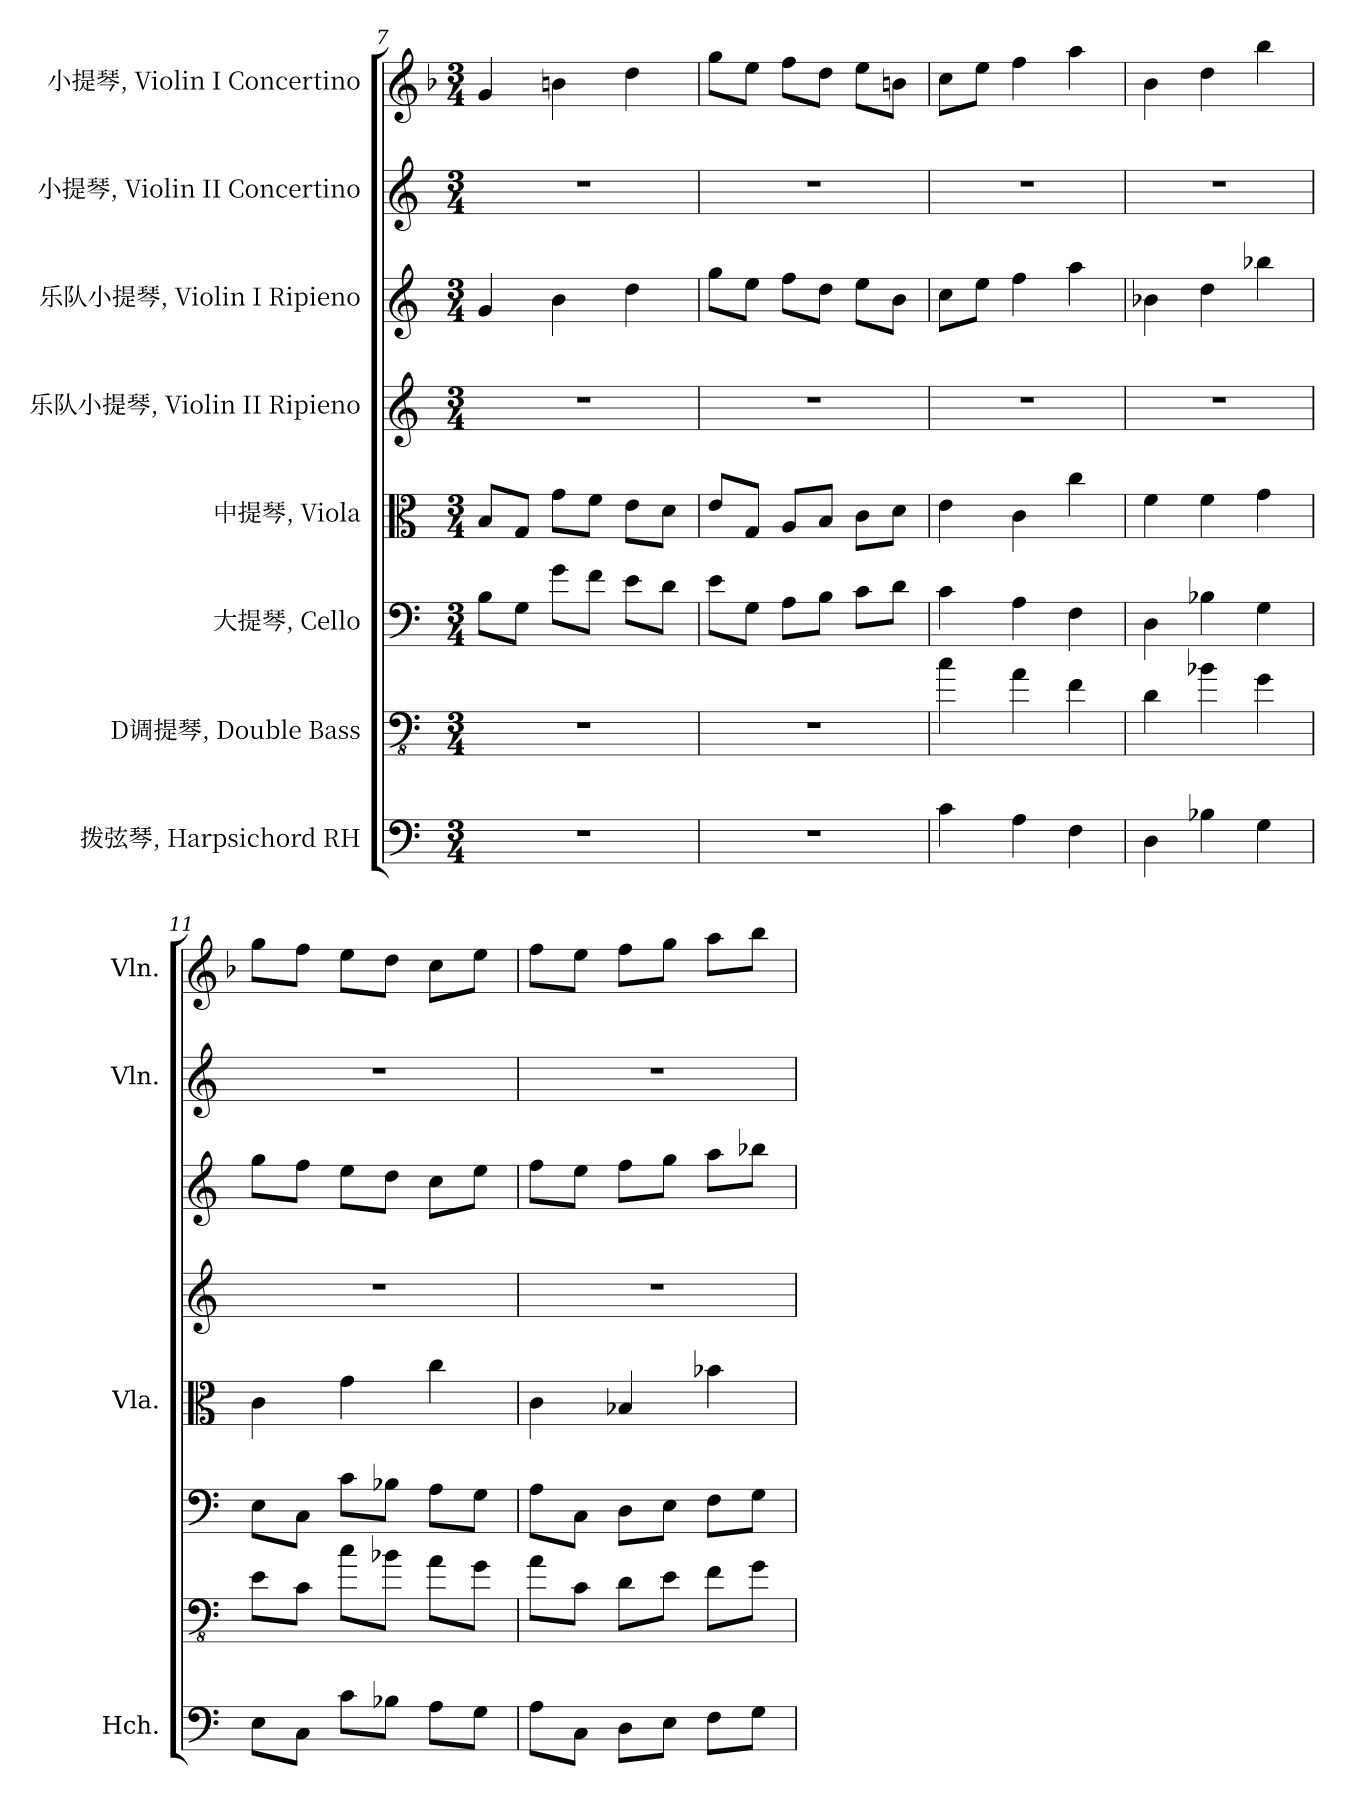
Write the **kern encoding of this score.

**kern	**kern	**kern	**kern	**kern	**kern	**kern	**kern
*part8	*part7	*part6	*part5	*part4	*part3	*part2	*part1
*staff8	*staff7	*staff6	*staff5	*staff4	*staff3	*staff2	*staff1
*I"拨弦琴, Harpsichord RH	*I"D调提琴, Double Bass	*I"大提琴, Cello	*I"中提琴, Viola	*I"乐队小提琴, Violin II Ripieno	*I"乐队小提琴, Violin I Ripieno	*I"小提琴, Violin II Concertino	*I"小提琴, Violin I Concertino
*I'Hch.	*	*	*I'Vla.	*	*	*I'Vln.	*I'Vln.
*clefF4	*clefFv4	*clefF4	*clefC3	*clefG2	*clefG2	*clefG2	*clefG2
*	*ITrd7c12	*	*	*	*	*	*
*k[]	*k[]	*k[]	*k[]	*k[]	*k[]	*k[]	*k[b-]
*M3/4	*M3/4	*M3/4	*M3/4	*M3/4	*M3/4	*M3/4	*M3/4
=7	=7	=7	=7	=7	=7	=7	=7
2.r	2.r	8B\L	8B/L	2.r	4g/	2.r	4g/
.	.	8G\J	8G/J	.	.	.	.
.	.	8g\L	8g\L	.	4b\	.	4bn\
.	.	8f\J	8f\J	.	.	.	.
.	.	8e\L	8e\L	.	4dd\	.	4dd\
.	.	8d\J	8d\J	.	.	.	.
=8	=8	=8	=8	=8	=8	=8	=8
2.r	2.r	8e\L	8e/L	2.r	8gg\L	2.r	8gg\L
.	.	8G\J	8G/J	.	8ee\J	.	8ee\J
.	.	8A\L	8A/L	.	8ff\L	.	8ff\L
.	.	8B\J	8B/J	.	8dd\J	.	8dd\J
.	.	8c\L	8c\L	.	8ee\L	.	8ee\L
.	.	8d\J	8d\J	.	8b\J	.	8bn\J
=9	=9	=9	=9	=9	=9	=9	=9
4c\	4C\	4c\	4e\	2.r	8cc\L	2.r	8cc\L
.	.	.	.	.	8ee\J	.	8ee\J
4A\	4AA\	4A\	4c\	.	4ff\	.	4ff\
4F\	4FF\	4F\	4cc\	.	4aa\	.	4aa\
=10	=10	=10	=10	=10	=10	=10	=10
4D\	4DD\	4D\	4f\	2.r	4b-X\	2.r	4b-\
4B-X\	4BB-X\	4B-X\	4f\	.	4dd\	.	4dd\
4G\	4GG\	4G\	4g\	.	4bb-X\	.	4bb-\
=11	=11	=11	=11	=11	=11	=11	=11
8E\L	8EE\L	8E\L	4c\	2.r	8gg\L	2.r	8gg\L
8C\J	8CC\J	8C\J	.	.	8ff\J	.	8ff\J
8c\L	8C\L	8c\L	4g\	.	8ee\L	.	8ee\L
8B-X\J	8BB-X\J	8B-X\J	.	.	8dd\J	.	8dd\J
8A\L	8AA\L	8A\L	4cc\	.	8cc\L	.	8cc\L
8G\J	8GG\J	8G\J	.	.	8ee\J	.	8ee\J
!!LO:PB:g=z
=12	=12	=12	=12	=12	=12	=12	=12
8A\L	8AA\L	8A\L	4c\	2.r	8ff\L	2.r	8ff\L
8C\J	8CC\J	8C\J	.	.	8ee\J	.	8ee\J
8D\L	8DD\L	8D\L	4B-X/	.	8ff\L	.	8ff\L
8E\J	8EE\J	8E\J	.	.	8gg\J	.	8gg\J
8F\L	8FF\L	8F\L	4b-X\	.	8aa\L	.	8aa\L
8G\J	8GG\J	8G\J	.	.	8bb-X\J	.	8bb-\J
=	=	=	=	=	=	=	=
*-	*-	*-	*-	*-	*-	*-	*-
